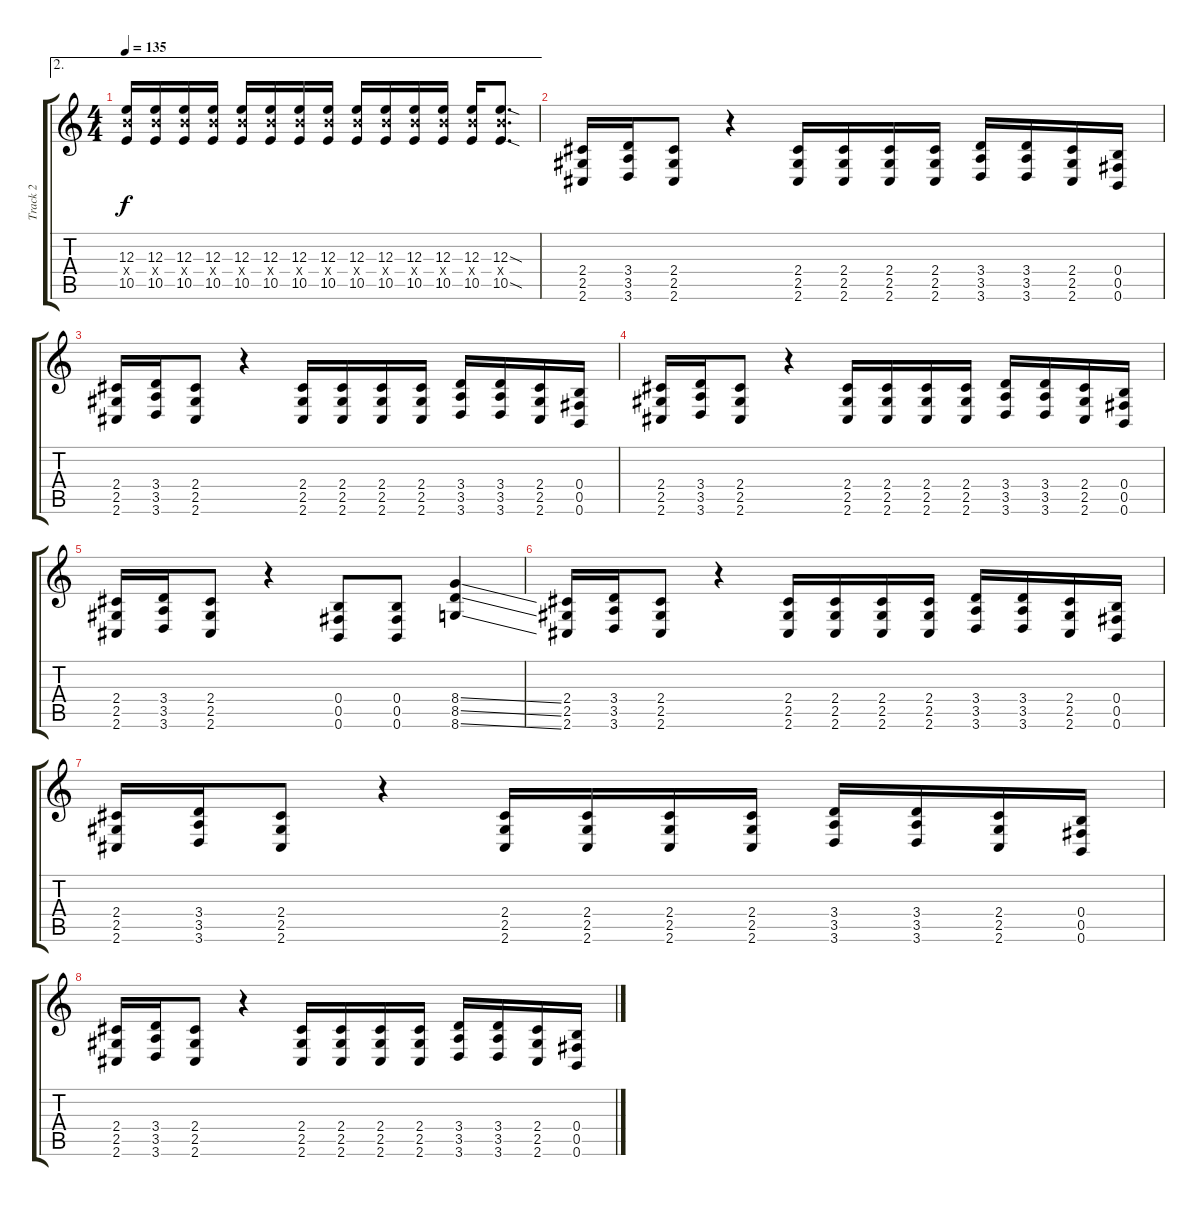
\track ("Track 2" "Track 2") {instrument distortionguitar}
\staff {score tabs}
\tuning (Db4 Ab3 E3 B2 Gb2 B1) {hide}
\ae 2
\ts (4 4)
\tempo 135
\clef g2
\ks c
(12.3 12.4{x} 10.5).16{dy f} (12.3 12.4{x} 10.5).16 (12.3 12.4{x} 10.5).16 (12.3 12.4{x} 10.5).16 (12.3 12.4{x} 10.5).16 (12.3 12.4{x} 10.5).16 (12.3 12.4{x} 10.5).16 (12.3 12.4{x} 10.5).16 (12.3 12.4{x} 10.5).16 (12.3 12.4{x} 10.5).16 (12.3 12.4{x} 10.5).16 (12.3 12.4{x} 10.5).16 (12.3 12.4{x} 10.5).16 (12.3{sod} 12.4{x} 10.5{sod}).8{d} |
(2.4 2.5 2.6).16 (3.4 3.5 3.6).16 (2.4 2.5 2.6).8 r.4 (2.4 2.5 2.6).16 (2.4 2.5 2.6).16 (2.4 2.5 2.6).16 (2.4 2.5 2.6).16 (3.4 3.5 3.6).16 (3.4 3.5 3.6).16 (2.4 2.5 2.6).16 (0.4 0.5 0.6).16 |
(2.4 2.5 2.6).16 (3.4 3.5 3.6).16 (2.4 2.5 2.6).8 r.4 (2.4 2.5 2.6).16 (2.4 2.5 2.6).16 (2.4 2.5 2.6).16 (2.4 2.5 2.6).16 (3.4 3.5 3.6).16 (3.4 3.5 3.6).16 (2.4 2.5 2.6).16 (0.4 0.5 0.6).16 |
(2.4 2.5 2.6).16 (3.4 3.5 3.6).16 (2.4 2.5 2.6).8 r.4 (2.4 2.5 2.6).16 (2.4 2.5 2.6).16 (2.4 2.5 2.6).16 (2.4 2.5 2.6).16 (3.4 3.5 3.6).16 (3.4 3.5 3.6).16 (2.4 2.5 2.6).16 (0.4 0.5 0.6).16 |
(2.4 2.5 2.6).16 (3.4 3.5 3.6).16 (2.4 2.5 2.6).8 r.4 (0.4 0.5 0.6).8 (0.4 0.5 0.6).8 (8.4{ss} 8.5{ss} 8.6{ss}).4 |
(2.4 2.5 2.6).16 (3.4 3.5 3.6).16 (2.4 2.5 2.6).8 r.4 (2.4 2.5 2.6).16 (2.4 2.5 2.6).16 (2.4 2.5 2.6).16 (2.4 2.5 2.6).16 (3.4 3.5 3.6).16 (3.4 3.5 3.6).16 (2.4 2.5 2.6).16 (0.4 0.5 0.6).16 |
(2.4 2.5 2.6).16 (3.4 3.5 3.6).16 (2.4 2.5 2.6).8 r.4 (2.4 2.5 2.6).16 (2.4 2.5 2.6).16 (2.4 2.5 2.6).16 (2.4 2.5 2.6).16 (3.4 3.5 3.6).16 (3.4 3.5 3.6).16 (2.4 2.5 2.6).16 (0.4 0.5 0.6).16 |
(2.4 2.5 2.6).16 (3.4 3.5 3.6).16 (2.4 2.5 2.6).8 r.4 (2.4 2.5 2.6).16 (2.4 2.5 2.6).16 (2.4 2.5 2.6).16 (2.4 2.5 2.6).16 (3.4 3.5 3.6).16 (3.4 3.5 3.6).16 (2.4 2.5 2.6).16 (0.4 0.5 0.6).16
